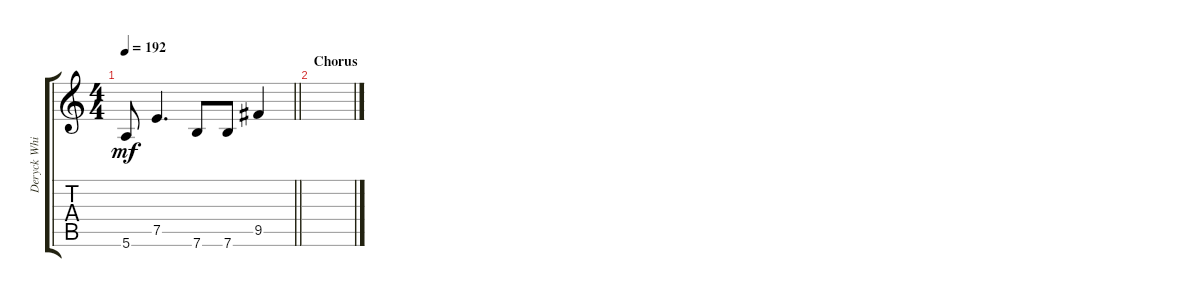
\track ("Deryck Whibley Lead" "Deryck Whi") {instrument electricguitarclean}
\staff {score tabs}
\tuning (E4 B3 G3 D3 A2 E2) {hide}
\ts (4 4)
\tempo 192
\clef g2
\barLineRight lightlight
\ks c
5.6.8{dy mf} 7.5.4{d} 7.6.8 7.6.8 9.5.4 |
\section ("" "Chorus")
